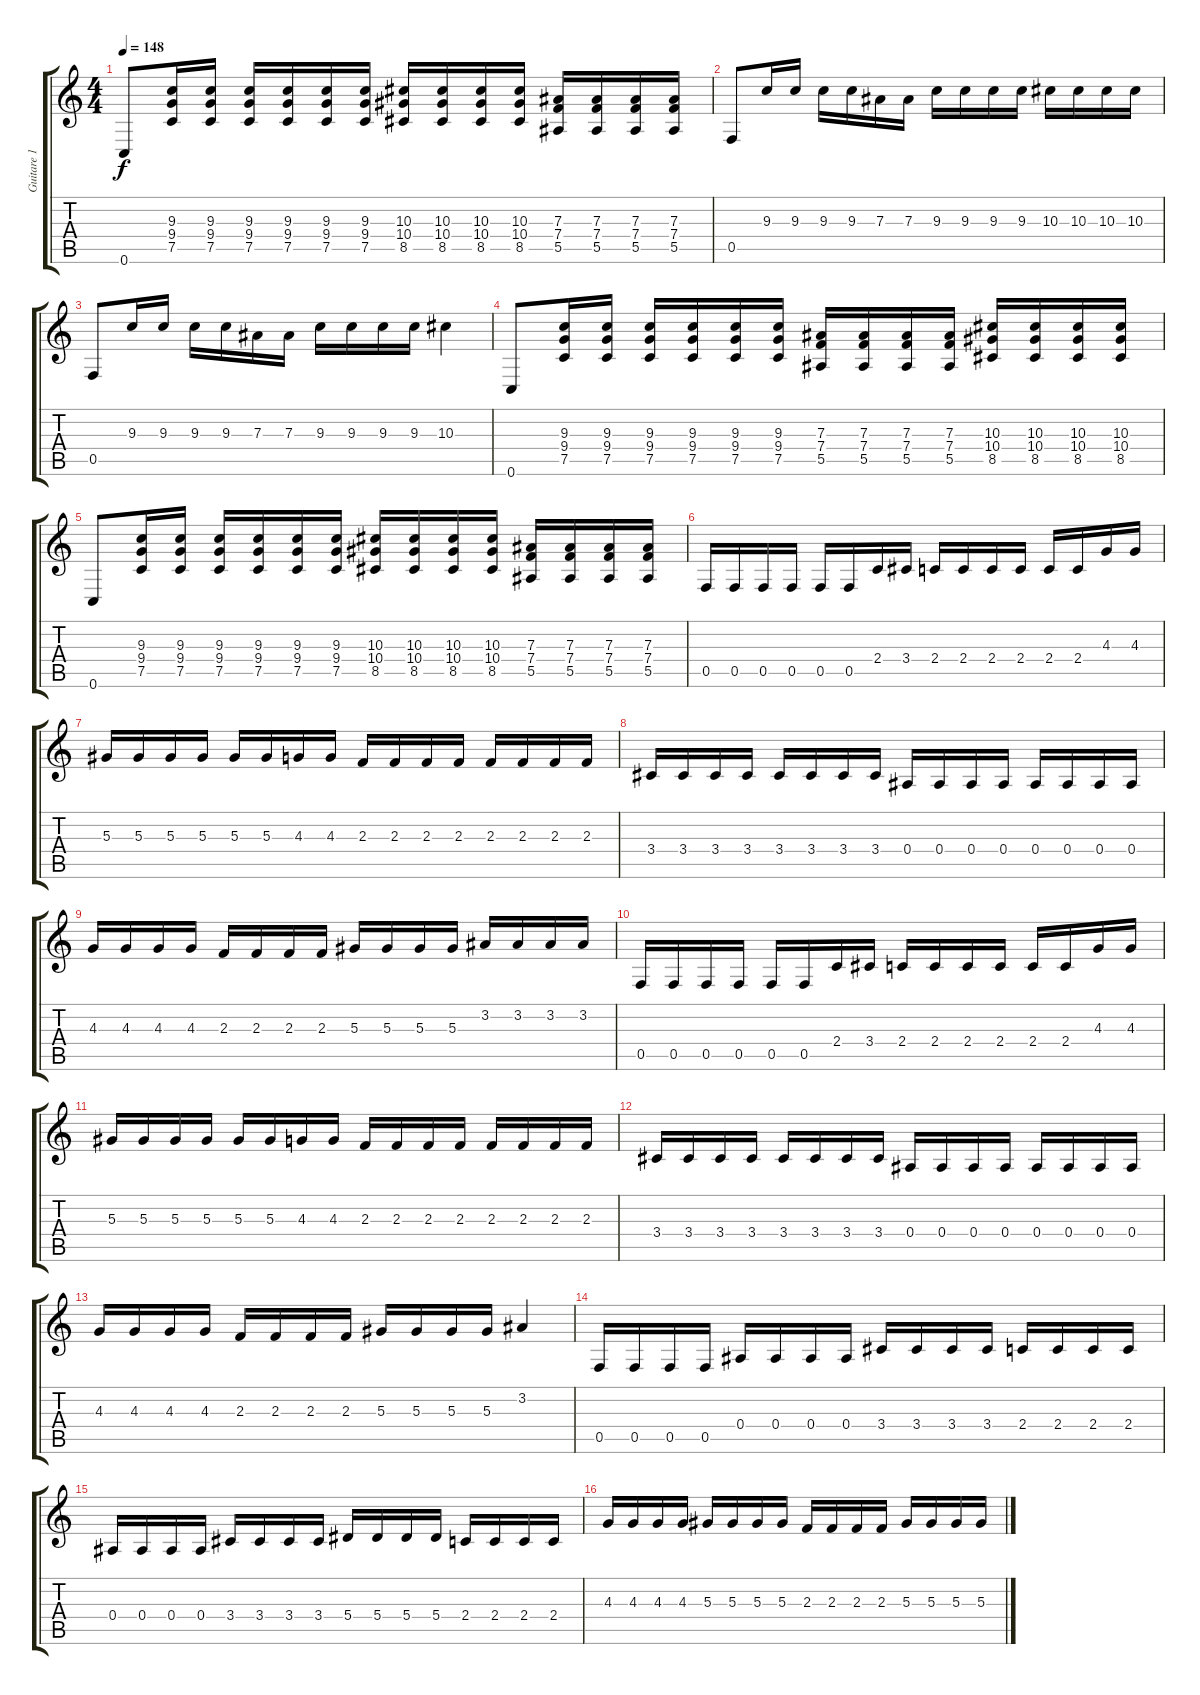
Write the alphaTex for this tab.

\track ("Guitare 1" "Guitare 1") {instrument distortionguitar}
\staff {score tabs}
\tuning (C4 G3 Eb3 Bb2 F2 C2) {hide}
\ts (4 4)
\tempo 148
\clef g2
\ks c
0.6.8{dy f} (9.3 9.4 7.5).16 (9.3 9.4 7.5).16 (9.3 9.4 7.5).16 (9.3 9.4 7.5).16 (9.3 9.4 7.5).16 (9.3 9.4 7.5).16 (10.3 10.4 8.5).16 (10.3 10.4 8.5).16 (10.3 10.4 8.5).16 (10.3 10.4 8.5).16 (7.3 7.4 5.5).16 (7.3 7.4 5.5).16 (7.3 7.4 5.5).16 (7.3 7.4 5.5).16 |
0.5.8 9.3.16 9.3.16 9.3.16 9.3.16 7.3.16 7.3.16 9.3.16 9.3.16 9.3.16 9.3.16 10.3.16 10.3.16 10.3.16 10.3.16 |
0.5.8 9.3.16 9.3.16 9.3.16 9.3.16 7.3.16 7.3.16 9.3.16 9.3.16 9.3.16 9.3.16 10.3.4 |
0.6.8 (9.3 9.4 7.5).16 (9.3 9.4 7.5).16 (9.3 9.4 7.5).16 (9.3 9.4 7.5).16 (9.3 9.4 7.5).16 (9.3 9.4 7.5).16 (7.3 7.4 5.5).16 (7.3 7.4 5.5).16 (7.3 7.4 5.5).16 (7.3 7.4 5.5).16 (10.3 10.4 8.5).16 (10.3 10.4 8.5).16 (10.3 10.4 8.5).16 (10.3 10.4 8.5).16 |
0.6.8 (9.3 9.4 7.5).16 (9.3 9.4 7.5).16 (9.3 9.4 7.5).16 (9.3 9.4 7.5).16 (9.3 9.4 7.5).16 (9.3 9.4 7.5).16 (10.3 10.4 8.5).16 (10.3 10.4 8.5).16 (10.3 10.4 8.5).16 (10.3 10.4 8.5).16 (7.3 7.4 5.5).16 (7.3 7.4 5.5).16 (7.3 7.4 5.5).16 (7.3 7.4 5.5).16 |
0.5.16 0.5.16 0.5.16 0.5.16 0.5.16 0.5.16 2.4.16 3.4.16 2.4.16 2.4.16 2.4.16 2.4.16 2.4.16 2.4.16 4.3.16 4.3.16 |
5.3.16 5.3.16 5.3.16 5.3.16 5.3.16 5.3.16 4.3.16 4.3.16 2.3.16 2.3.16 2.3.16 2.3.16 2.3.16 2.3.16 2.3.16 2.3.16 |
3.4.16 3.4.16 3.4.16 3.4.16 3.4.16 3.4.16 3.4.16 3.4.16 0.4.16 0.4.16 0.4.16 0.4.16 0.4.16 0.4.16 0.4.16 0.4.16 |
4.3.16 4.3.16 4.3.16 4.3.16 2.3.16 2.3.16 2.3.16 2.3.16 5.3.16 5.3.16 5.3.16 5.3.16 3.2.16 3.2.16 3.2.16 3.2.16 |
0.5.16 0.5.16 0.5.16 0.5.16 0.5.16 0.5.16 2.4.16 3.4.16 2.4.16 2.4.16 2.4.16 2.4.16 2.4.16 2.4.16 4.3.16 4.3.16 |
5.3.16 5.3.16 5.3.16 5.3.16 5.3.16 5.3.16 4.3.16 4.3.16 2.3.16 2.3.16 2.3.16 2.3.16 2.3.16 2.3.16 2.3.16 2.3.16 |
3.4.16 3.4.16 3.4.16 3.4.16 3.4.16 3.4.16 3.4.16 3.4.16 0.4.16 0.4.16 0.4.16 0.4.16 0.4.16 0.4.16 0.4.16 0.4.16 |
4.3.16 4.3.16 4.3.16 4.3.16 2.3.16 2.3.16 2.3.16 2.3.16 5.3.16 5.3.16 5.3.16 5.3.16 3.2.4 |
0.5.16 0.5.16 0.5.16 0.5.16 0.4.16 0.4.16 0.4.16 0.4.16 3.4.16 3.4.16 3.4.16 3.4.16 2.4.16 2.4.16 2.4.16 2.4.16 |
0.4.16 0.4.16 0.4.16 0.4.16 3.4.16 3.4.16 3.4.16 3.4.16 5.4.16 5.4.16 5.4.16 5.4.16 2.4.16 2.4.16 2.4.16 2.4.16 |
4.3.16 4.3.16 4.3.16 4.3.16 5.3.16 5.3.16 5.3.16 5.3.16 2.3.16 2.3.16 2.3.16 2.3.16 5.3.16 5.3.16 5.3.16 5.3.16
